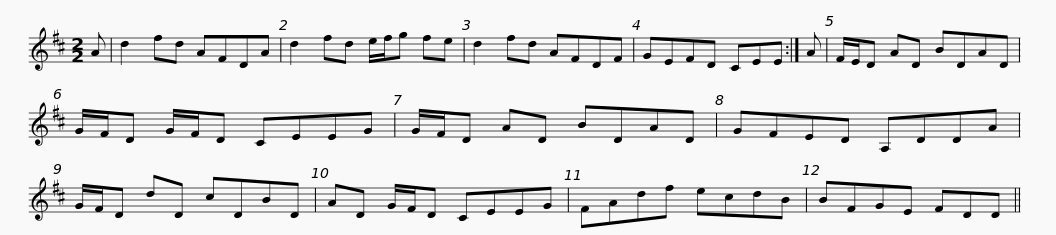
X:1
L:1/8
M:2/2
I:linebreak $
K:D
V:1 treble
V:1
 A | d2 fd AFDA | d2 fd e/f/g fe | d2 fd AFDF | GEFD CEE :| %5
 A | F/E/D AD BDAD |$ G/F/D G/F/D CEEG | G/F/D AD BDAD | GFED A,DDA | %10
 G/F/D dD cDBD | AD G/F/D CEEG |$ FAdf ecdB | BFGE FDD || %14
